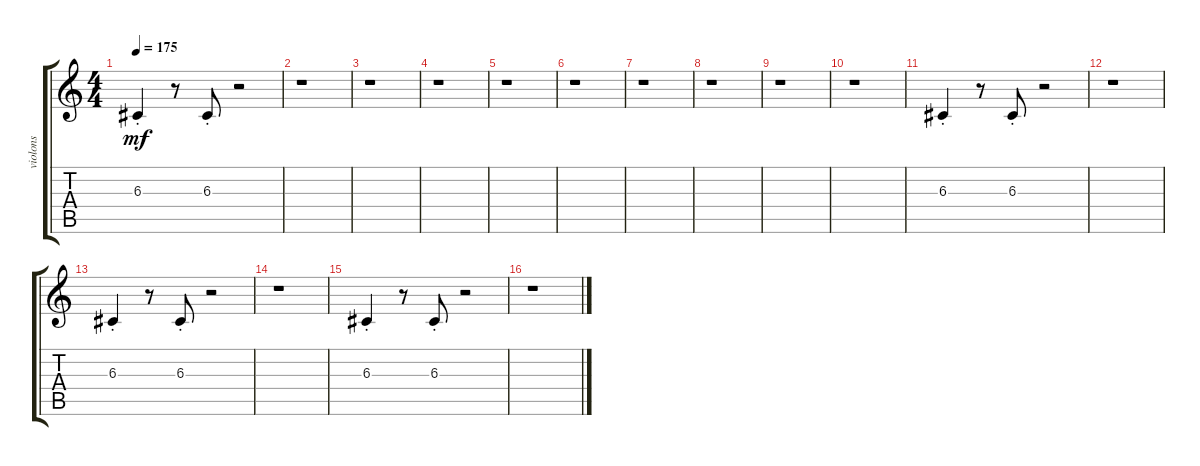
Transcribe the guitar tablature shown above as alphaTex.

\track ("violons" "violons") {instrument orchestrahit}
\staff {score tabs}
\tuning (E4 B3 G3 D3 A2 E2) {hide}
\ts (4 4)
\tempo 175
\clef g2
\ks c
6.3{st}.4{dy mf} r.8 6.3{st}.8 r.2 |
r.1 |
r.1 |
r.1 |
r.1 |
r.1 |
r.1 |
r.1 |
r.1 |
r.1 |
6.3{st}.4 r.8 6.3{st}.8 r.2 |
r.1 |
6.3{st}.4 r.8 6.3{st}.8 r.2 |
r.1 |
6.3{st}.4 r.8 6.3{st}.8 r.2 |
r.1
